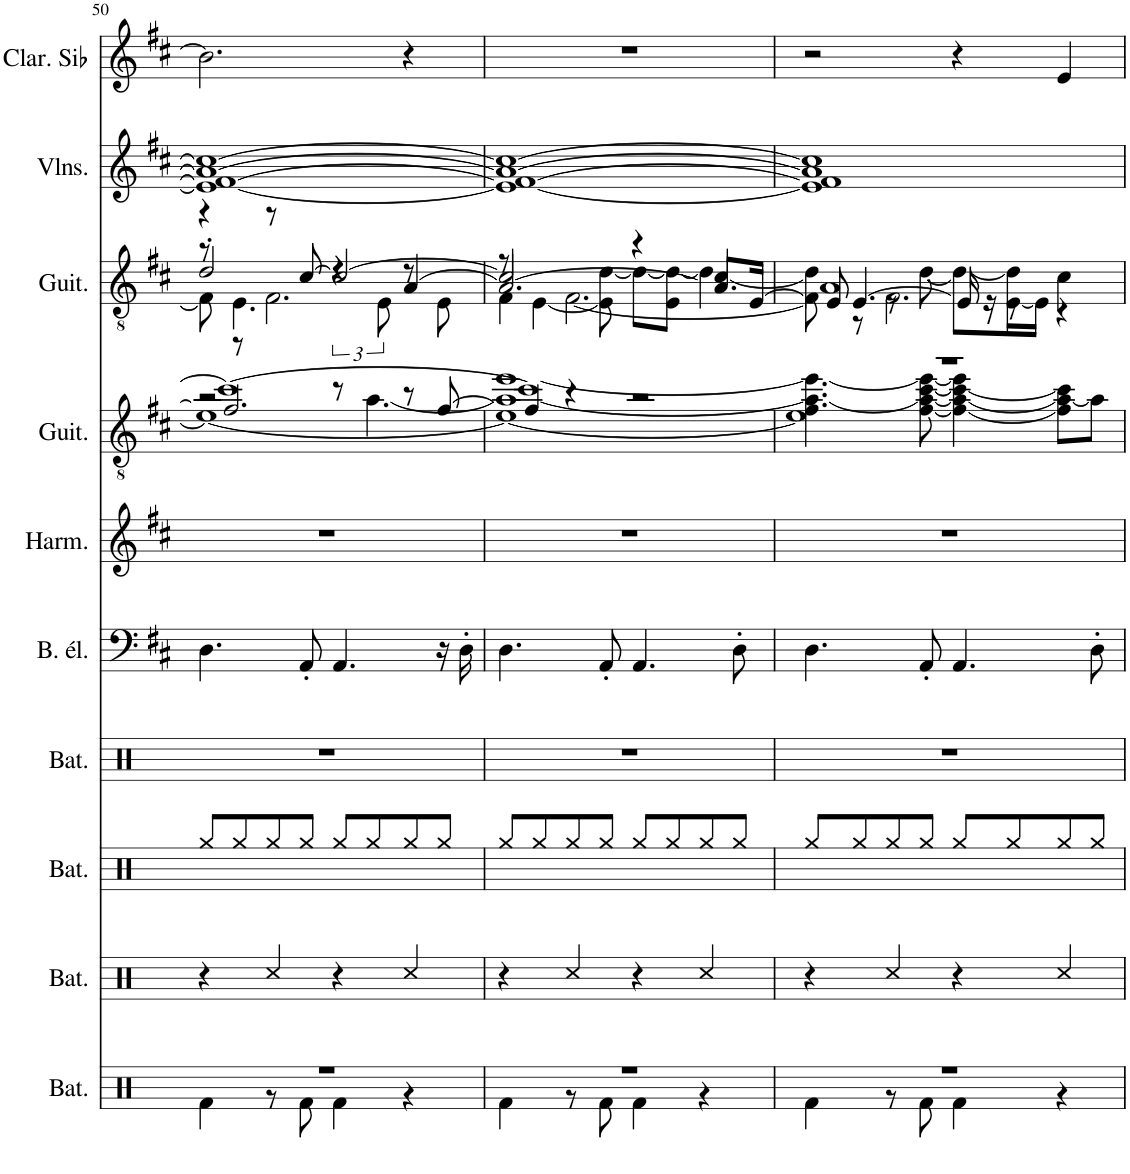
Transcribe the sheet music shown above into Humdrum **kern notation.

**kern	**kern	**kern	**kern	**kern	**kern	**kern	**kern	**kern	**kern
*part10	*part9	*part8	*part7	*part6	*part5	*part4	*part3	*part2	*part1
*staff10	*staff9	*staff8	*staff7	*staff6	*staff5	*staff4	*staff3	*staff2	*staff1
*I"Batterie, Drums	*I"Batterie, Drums	*I"Batterie, Drums	*I"Batterie, Drums	*I"Basse électrique, Electric Bass (finger)	*I"Harmonica, Harmonica	*I"Guitare acoustique, Electric Guitar (jazz)	*I"Guitare acoustique, Electric Guitar (jazz)	*I"Violons, String Ensemble 1	*I"Clarinette en Sib
*I'Bat.	*I'Bat.	*I'Bat.	*I'Bat.	*I'B. él.	*I'Harm.	*I'Guit.	*I'Guit.	*I'Vlns.	*I'Clar. Sib
!!LO:PB:g=z
*clefX	*clefX	*clefX	*clefX	*clefF4	*clefG2	*clefGv2	*clefGv2	*clefG2	*clefG2
*	*	*	*	*Trd7c12	*	*	*	*	*Trd1c2
*k[]	*k[]	*k[]	*k[]	*k[f#c#]	*k[f#c#]	*k[f#c#]	*k[f#c#]	*k[f#c#]	*k[f#c#]
*M4/4	*M4/4	*M4/4	*M4/4	*M4/4	*M4/4	*M4/4	*M4/4	*M4/4	*M4/4
=50	=50	=50	=50	=50	=50	=50	=50	=50	=50
*^	*	*	*	*	*	*^	*^	*	*
*	*	*	*	*	*	*	*	*^	*	*^	*	*
*	*	*	*	*	*	*	*	*	*^	*	*	*^	*	*
1r	4Rf\	4r	8Rgg/L	1r	4.D\	1r	1cc#_	2r	2.f#/]	1e_	4r	8r	2d'/	8F#\]	1e_ 1f#_ 1a_ 1cc#_	2.b\]
.	.	.	8Rgg/	.	.	.	.	.	.	.	.	4.E\	.	8r	.	.
.	8r	4Rcc/	8Rgg/	.	.	.	.	.	.	.	8r	.	.	2.F#\	.	.
.	8Rf\	.	8Rgg/J	.	8AA'/	.	.	.	.	.	[8c#/	.	.	.	.	.
.	4Rf\	4r	8Rgg/L	.	4.AA/	.	.	8r	.	.	2c#/_	6r	4r	.	.	.
.	.	.	8Rgg/	.	.	.	.	[4.a\	.	.	.	.	.	.	.	.
.	.	.	.	.	.	.	.	.	.	.	.	12E\	.	.	.	.
.	4r	4Rcc/	8Rgg/	.	.	.	.	.	8r	.	.	8r	[4A/	.	.	4r
.	.	.	8Rgg/J	.	16r	.	.	.	[8f#/	.	.	8E\	.	.	.	.
.	.	.	.	.	16D'\	.	.	.	.	.	.	.	.	.	.	.
=51	=51	=51	=51	=51	=51	=51	=51	=51	=51	=51	=51	=51	=51	=51	=51	=51
1r	4Rf\	4r	8Rgg/L	1r	4.D\	1r	1cc#]	1a_ [1ee	4f#/]	1e_	2c#/]	8r	2.A/_	4F#\	1e_ 1f#_ 1a_ 1cc#_	1r
.	.	.	8Rgg/	.	.	.	.	.	.	.	.	[4E\	.	.	.	.
.	8r	4Rcc/	8Rgg/	.	.	.	.	.	4r	.	.	.	.	[2.F#\	.	.
.	8Rf\	.	8Rgg/J	.	8AA'/	.	.	.	.	.	.	8E\] [8d\	.	.	.	.
.	4Rf\	4r	8Rgg/L	.	4.AA/	.	.	.	2r	.	4r	8d\L_	.	.	.	.
.	.	.	8Rgg/	.	.	.	.	.	.	.	.	8E\ 8d\_J	.	.	.	.
.	4r	4Rcc/	8Rgg/	.	.	.	.	.	.	.	4c#/	4d\_	8.A/L]	.	.	.
.	.	.	8Rgg/J	.	8D'\	.	.	.	.	.	.	.	.	.	.	.
.	.	.	.	.	.	.	.	.	.	.	.	.	[16E/Jk	.	.	.
*	*	*	*	*	*	*	*	*	*v	*v	*	*	*	*	*	*
=52	=52	=52	=52	=52	=52	=52	=52	=52	=52	=52	=52	=52	=52	=52	=52
1r	4Rf\	4r	8Rgg/L	1r	4.D\	1r	1r	4.f#\ 4.a\_ 4.ee\_	1e]	1A	4d\]	8E/]	8F#\]	1e] 1f#] 1a] 1cc#]	2r
.	.	.	8Rgg/	.	.	.	.	.	.	.	.	[4.E/	8r	.	.
.	8r	4Rcc/	8Rgg/	.	.	.	.	.	.	.	8r	.	2.F#\	.	.
.	8Rf\	.	8Rgg/J	.	8AA'/	.	.	[8f#\ 8a\_ [8cc#\ 8ee\_	.	.	[8d\	.	.	.	.
.	4Rf\	4r	8Rgg/L	.	4.AA/	.	.	4f#\_ 4a\_ 4cc#\_ 4ee\]	.	.	8d\L_	16E/]	.	.	4r
.	.	.	.	.	.	.	.	.	.	.	.	16r	.	.	.
.	.	.	8Rgg/	.	.	.	.	.	.	.	[16E\ 16d\]L	8r	.	.	.
.	.	.	.	.	.	.	.	.	.	.	16E\JJ]	.	.	.	.
.	4r	4Rcc/	8Rgg/	.	.	.	.	8f#\] 8a\_ 8cc#\]L	.	.	4c#\	4r	.	.	4e/
.	.	.	8Rgg/J	.	8D'\	.	.	8a\J]	.	.	.	.	.	.	.
*	*	*	*	*	*	*	*v	*v	*v	*	*	*	*	*	*
*v	*v	*	*	*	*	*	*	*v	*v	*v	*v	*	*
=	=	=	=	=	=	=	=	=	=
*-	*-	*-	*-	*-	*-	*-	*-	*-	*-
